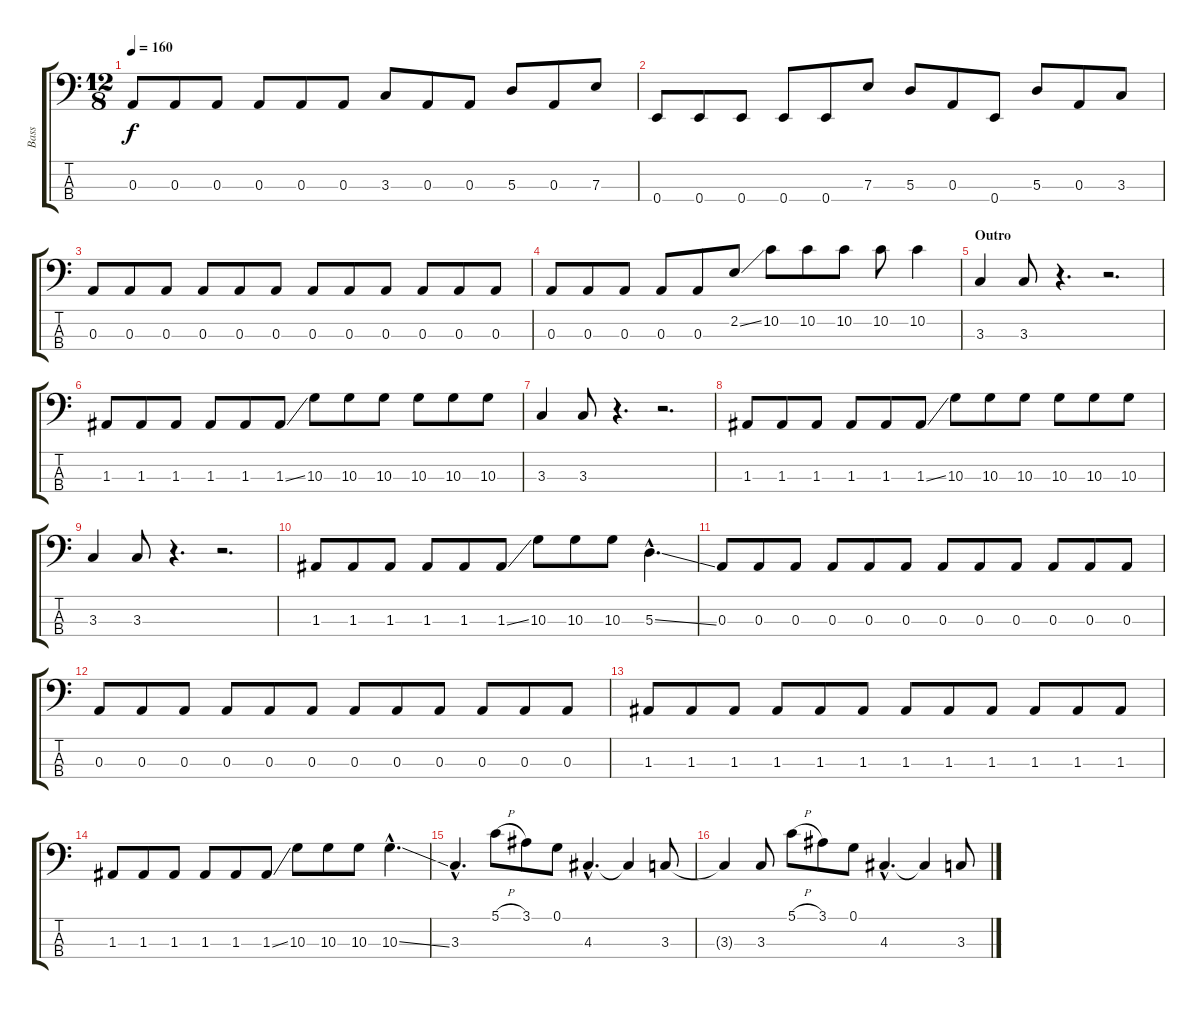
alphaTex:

\track ("Bass" "Bass") {instrument electricbassfinger}
\staff {score tabs}
\tuning (G2 D2 A1 E1) {hide}
\ts (12 8)
\tempo 160
\clef f4
\ks c
0.3.8{dy f} 0.3.8 0.3.8 0.3.8 0.3.8 0.3.8 3.3.8 0.3.8 0.3.8 5.3.8 0.3.8 7.3.8 |
0.4.8 0.4.8 0.4.8 0.4.8 0.4.8 7.3.8 5.3.8 0.3.8 0.4.8 5.3.8 0.3.8 3.3.8 |
0.3.8 0.3.8 0.3.8 0.3.8 0.3.8 0.3.8 0.3.8 0.3.8 0.3.8 0.3.8 0.3.8 0.3.8 |
0.3.8 0.3.8 0.3.8 0.3.8 0.3.8 2.2{ss}.8 10.2.8 10.2.8 10.2.8 10.2.8 10.2.4 |
\section ("" "Outro")
3.3.4 3.3.8 r.4{d} r.2{d} |
1.3.8 1.3.8 1.3.8 1.3.8 1.3.8 1.3{ss}.8 10.3.8 10.3.8 10.3.8 10.3.8 10.3.8 10.3.8 |
3.3.4 3.3.8 r.4{d} r.2{d} |
1.3.8 1.3.8 1.3.8 1.3.8 1.3.8 1.3{ss}.8 10.3.8 10.3.8 10.3.8 10.3.8 10.3.8 10.3.8 |
3.3.4 3.3.8 r.4{d} r.2{d} |
1.3.8 1.3.8 1.3.8 1.3.8 1.3.8 1.3{ss}.8 10.3.8 10.3.8 10.3.8 5.3{ss hac}.4{d} |
0.3.8 0.3.8 0.3.8 0.3.8 0.3.8 0.3.8 0.3.8 0.3.8 0.3.8 0.3.8 0.3.8 0.3.8 |
0.3.8 0.3.8 0.3.8 0.3.8 0.3.8 0.3.8 0.3.8 0.3.8 0.3.8 0.3.8 0.3.8 0.3.8 |
1.3.8 1.3.8 1.3.8 1.3.8 1.3.8 1.3.8 1.3.8 1.3.8 1.3.8 1.3.8 1.3.8 1.3.8 |
1.3.8 1.3.8 1.3.8 1.3.8 1.3.8 1.3{ss}.8 10.3.8 10.3.8 10.3.8 10.3{ss hac}.4{d} |
3.3{hac}.4{d instrument slapbass2} 5.1{h}.8 3.1.8 0.1.8 4.3{hac}.4{d} 4.3{t}.4 3.3.8 |
3.3{t}.4 3.3.8 5.1{h}.8 3.1.8 0.1.8 4.3{hac}.4{d} 4.3{t}.4 3.3.8
